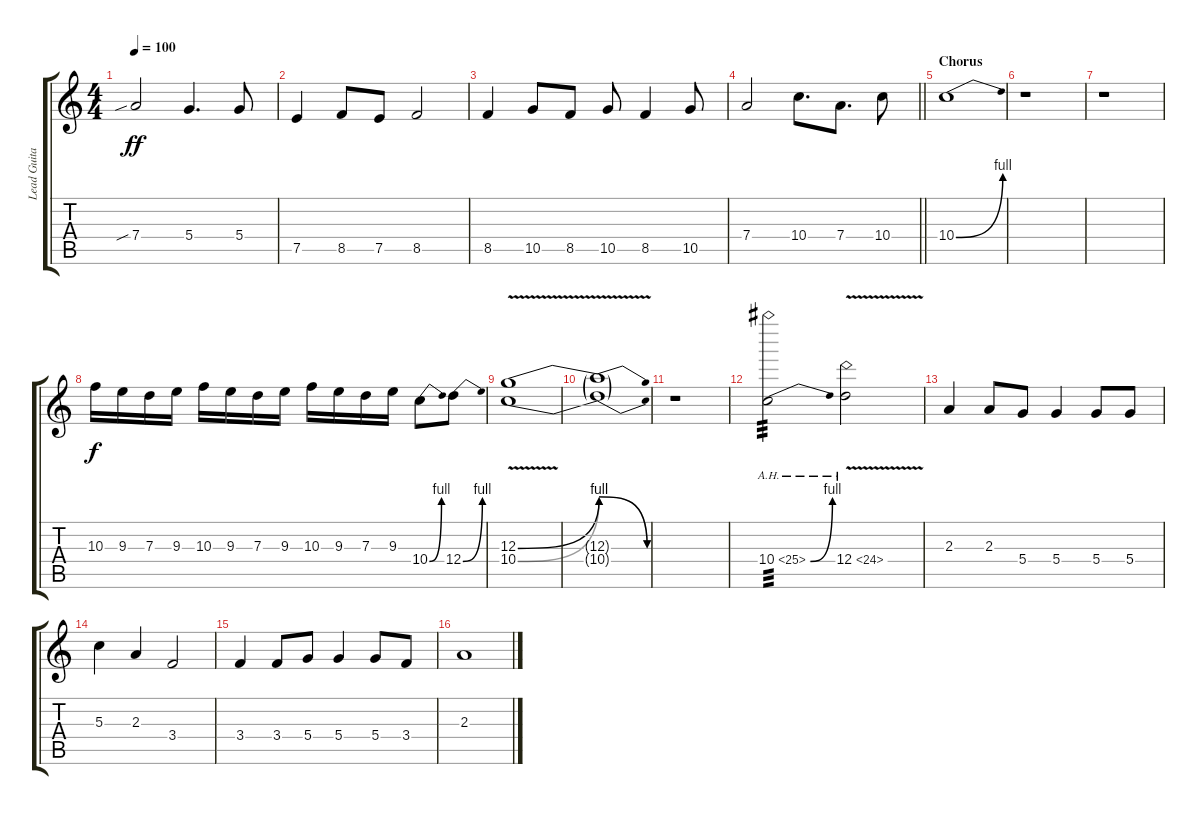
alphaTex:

\track ("Lead Guitar" "Lead Guita") {instrument distortionguitar}
\staff {score tabs}
\tuning (E4 B3 G3 D3 A2 E2) {hide}
\ts (4 4)
\tempo 100
\clef g2
\ks c
7.4{sib}.2{dy ff volume 7} 5.4.4{d} 5.4.8 |
7.5.4 8.5.8 7.5.8 8.5.2 |
8.5.4 10.5.8 8.5.8 10.5.8 8.5.4 10.5.8 |
\barLineRight lightlight
7.4.2 10.4.8{d} 7.4.8{d} 10.4.8 |
\section ("" "Chorus")
10.4{be (bend 0 0 60 4)}.1 |
r.1 |
r.1 |
10.3.16{dy f volume 16} 9.3.16 7.3.16 9.3.16 10.3.16 9.3.16 7.3.16 9.3.16 10.3.16 9.3.16 7.3.16 9.3.16 10.4{be (bend 0 0 60 4)}.8 12.4{be (bend 0 0 60 4)}.8 |
(12.3{be (bend 0 0 60 4) v} 10.4{be (bend 0 0 60 4) v}).1 |
(12.3{be (release 0 4 60 0) t} 10.4{be (release 0 4 60 0) t}).1 |
r.1 |
10.4{be (bend 0 0 60 4) ah 15}.2{tp 3} 12.4{ah 12 v}.2 |
2.3.4 2.3.8 5.4.8 5.4.4 5.4.8 5.4.8 |
5.3.4 2.3.4 3.4.2 |
3.4.4 3.4.8 5.4.8 5.4.4 5.4.8 3.4.8 |
2.3.1
